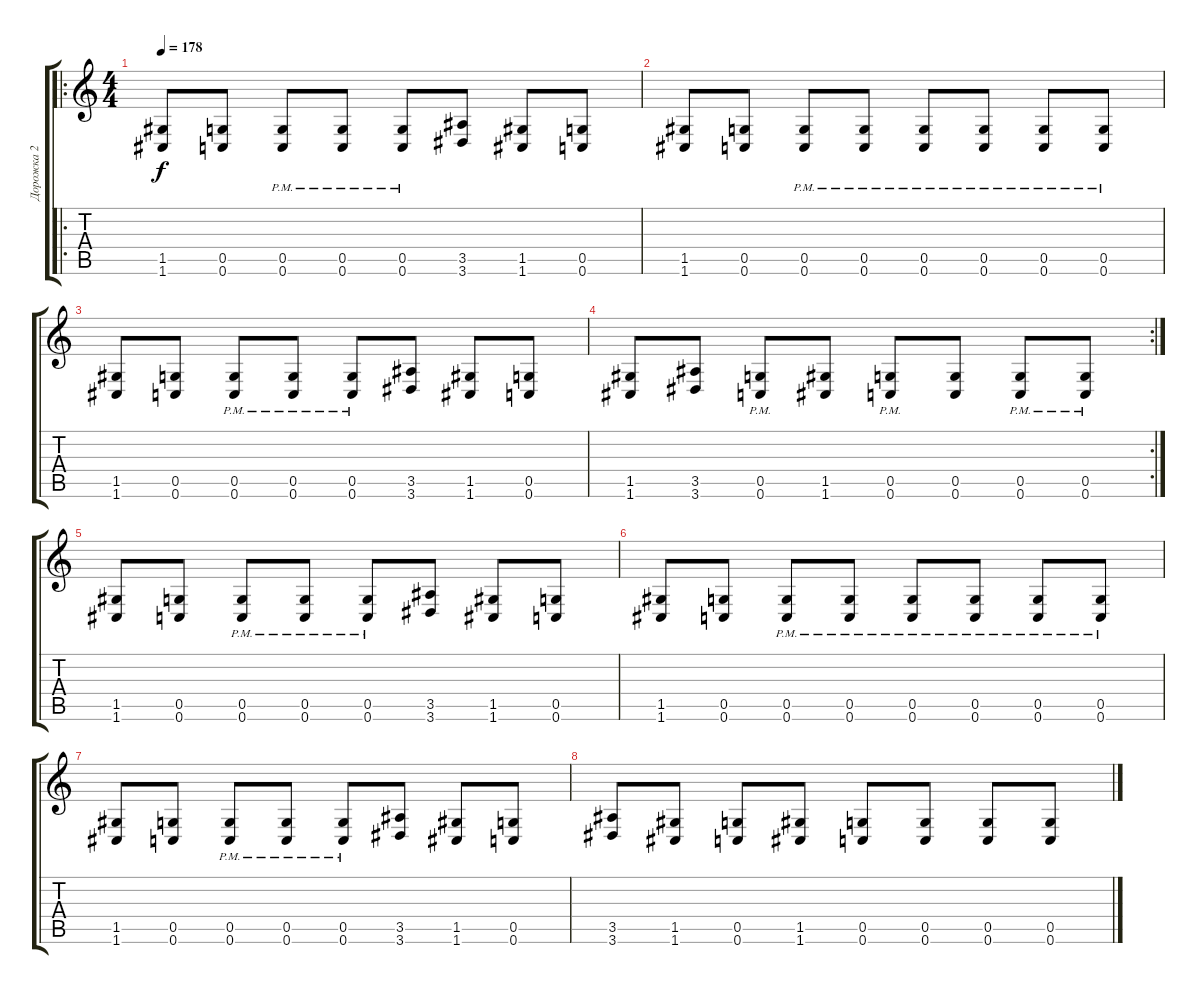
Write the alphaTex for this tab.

\track ("Дорожка 2" "Дорожка 2") {instrument distortionguitar}
\staff {score tabs}
\tuning (D4 A3 F3 C3 G2 C2) {hide}
\ro
\ts (4 4)
\tempo 178
\clef g2
\ks c
(1.5 1.6).8{dy f} (0.5 0.6).8 (0.5{pm} 0.6{pm}).8 (0.5{pm} 0.6{pm}).8 (0.5{pm} 0.6{pm}).8 (3.5 3.6).8 (1.5 1.6).8 (0.5 0.6).8 |
(1.5 1.6).8 (0.5 0.6).8 (0.5{pm} 0.6{pm}).8 (0.5{pm} 0.6{pm}).8 (0.5{pm} 0.6{pm}).8 (0.5{pm} 0.6{pm}).8 (0.5{pm} 0.6{pm}).8 (0.5{pm} 0.6{pm}).8 |
(1.5 1.6).8 (0.5 0.6).8 (0.5{pm} 0.6{pm}).8 (0.5{pm} 0.6{pm}).8 (0.5{pm} 0.6{pm}).8 (3.5 3.6).8 (1.5 1.6).8 (0.5 0.6).8 |
\rc 2
(1.5 1.6).8 (3.5 3.6).8 (0.5{pm} 0.6{pm}).8 (1.5 1.6).8 (0.5{pm} 0.6{pm}).8 (0.5 0.6).8 (0.5{pm} 0.6{pm}).8 (0.5{pm} 0.6{pm}).8 |
(1.5 1.6).8 (0.5 0.6).8 (0.5{pm} 0.6{pm}).8 (0.5{pm} 0.6{pm}).8 (0.5{pm} 0.6{pm}).8 (3.5 3.6).8 (1.5 1.6).8 (0.5 0.6).8 |
(1.5 1.6).8 (0.5 0.6).8 (0.5{pm} 0.6{pm}).8 (0.5{pm} 0.6{pm}).8 (0.5{pm} 0.6{pm}).8 (0.5{pm} 0.6{pm}).8 (0.5{pm} 0.6{pm}).8 (0.5{pm} 0.6{pm}).8 |
(1.5 1.6).8 (0.5 0.6).8 (0.5{pm} 0.6{pm}).8 (0.5{pm} 0.6{pm}).8 (0.5{pm} 0.6{pm}).8 (3.5 3.6).8 (1.5 1.6).8 (0.5 0.6).8 |
(3.5 3.6).8 (1.5 1.6).8 (0.5 0.6).8 (1.5 1.6).8 (0.5 0.6).8 (0.5 0.6).8 (0.5 0.6).8 (0.5 0.6).8
